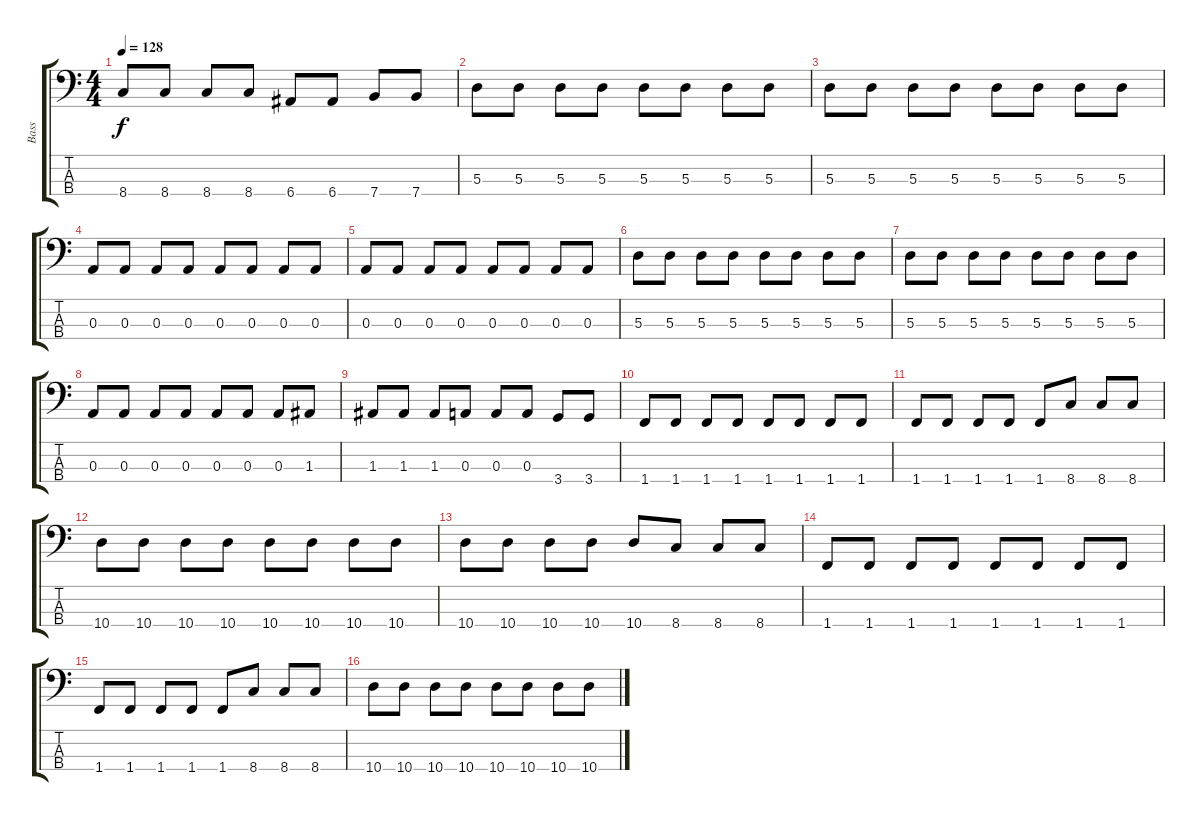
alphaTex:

\track ("Bass" "Bass") {instrument electricbasspick}
\staff {score tabs}
\tuning (G2 D2 A1 E1) {hide}
\ts (4 4)
\tempo 128
\clef f4
\ks c
8.4.8{dy f} 8.4.8 8.4.8 8.4.8 6.4.8 6.4.8 7.4.8 7.4.8 |
5.3.8 5.3.8 5.3.8 5.3.8 5.3.8 5.3.8 5.3.8 5.3.8 |
5.3.8 5.3.8 5.3.8 5.3.8 5.3.8 5.3.8 5.3.8 5.3.8 |
0.3.8 0.3.8 0.3.8 0.3.8 0.3.8 0.3.8 0.3.8 0.3.8 |
0.3.8 0.3.8 0.3.8 0.3.8 0.3.8 0.3.8 0.3.8 0.3.8 |
5.3.8 5.3.8 5.3.8 5.3.8 5.3.8 5.3.8 5.3.8 5.3.8 |
5.3.8 5.3.8 5.3.8 5.3.8 5.3.8 5.3.8 5.3.8 5.3.8 |
0.3.8 0.3.8 0.3.8 0.3.8 0.3.8 0.3.8 0.3.8 1.3.8 |
1.3.8 1.3.8 1.3.8 0.3.8 0.3.8 0.3.8 3.4.8 3.4.8 |
1.4.8 1.4.8 1.4.8 1.4.8 1.4.8 1.4.8 1.4.8 1.4.8 |
1.4.8 1.4.8 1.4.8 1.4.8 1.4.8 8.4.8 8.4.8 8.4.8 |
10.4.8 10.4.8 10.4.8 10.4.8 10.4.8 10.4.8 10.4.8 10.4.8 |
10.4.8 10.4.8 10.4.8 10.4.8 10.4.8 8.4.8 8.4.8 8.4.8 |
1.4.8 1.4.8 1.4.8 1.4.8 1.4.8 1.4.8 1.4.8 1.4.8 |
1.4.8 1.4.8 1.4.8 1.4.8 1.4.8 8.4.8 8.4.8 8.4.8 |
10.4.8 10.4.8 10.4.8 10.4.8 10.4.8 10.4.8 10.4.8 10.4.8
